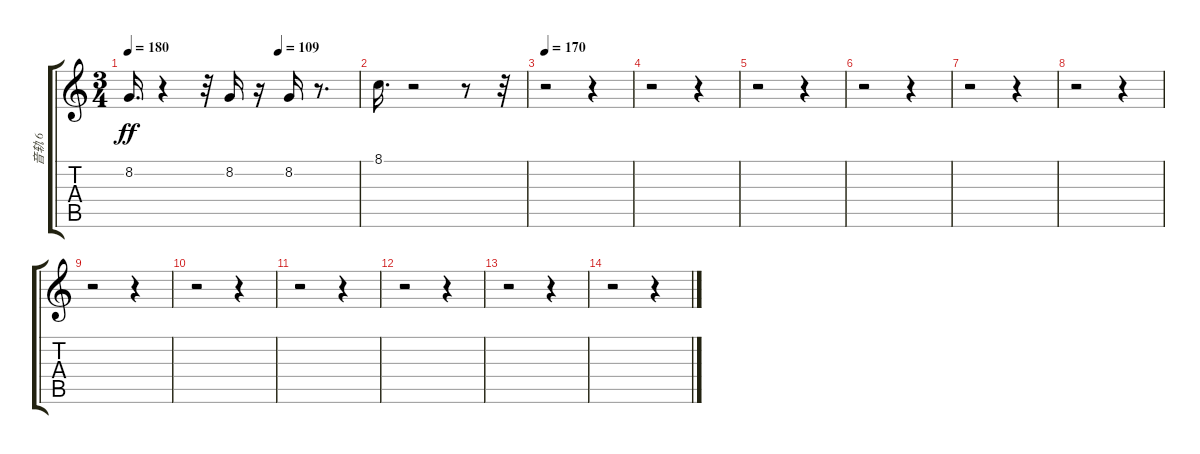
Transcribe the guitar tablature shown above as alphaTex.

\track ("音轨 6" "音轨 6") {instrument stringensemble1}
\staff {score tabs}
\tuning (E4 B3 G3 D3 A2 E2) {hide}
\ts (3 4)
\tempo 180
\tempo (109 0.6527777777777778)
\clef g2
\ks c
8.2.16{d dy ff} r.4 r.32 8.2.16 r.16 8.2.16 r.8{d} |
8.1.16{d} r.2 r.8 r.32 |
\tempo 170
r.2 r.4 |
r.2 r.4 |
r.2 r.4 |
r.2 r.4 |
r.2 r.4 |
r.2 r.4 |
r.2 r.4 |
r.2 r.4 |
r.2 r.4 |
r.2 r.4 |
r.2 r.4 |
r.2 r.4
